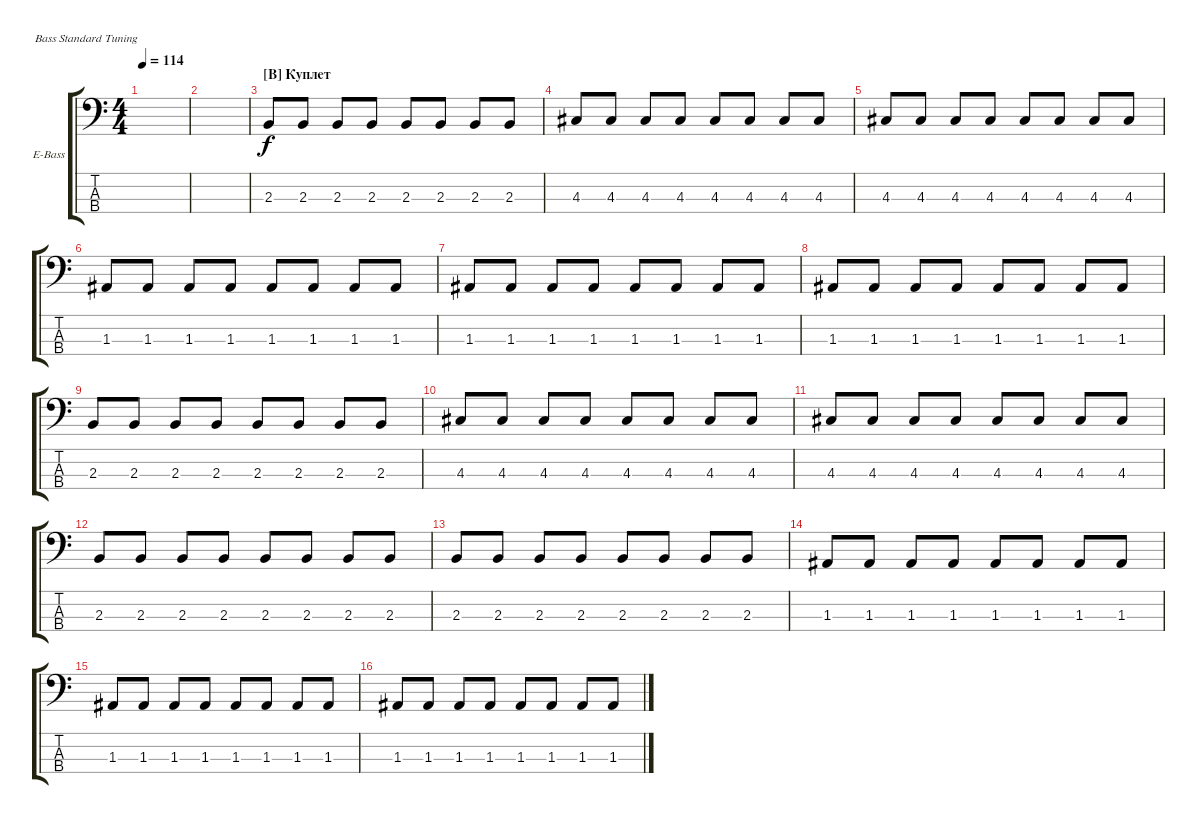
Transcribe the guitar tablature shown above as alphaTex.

\defaultSystemsLayout 4
\bracketExtendMode groupsimilarinstruments
\firstSystemTrackNameOrientation horizontal
\otherSystemsTrackNameOrientation horizontal
\track ("А. Андреев" "E-Bass") {instrument electricbassfinger}
\staff {score tabs}
\tuning (G2 D2 A1 E1)
\ts (4 4)
\tempo 114
\clef f4
\ks c
|
|
\section ("B" "Куплет")
2.3.8 2.3.8 2.3.8 2.3.8 2.3.8 2.3.8 2.3.8 2.3.8 |
4.3.8 4.3.8 4.3.8 4.3.8 4.3.8 4.3.8 4.3.8 4.3.8 |
4.3.8 4.3.8 4.3.8 4.3.8 4.3.8 4.3.8 4.3.8 4.3.8 |
1.3.8 1.3.8 1.3.8 1.3.8 1.3.8 1.3.8 1.3.8 1.3.8 |
1.3.8 1.3.8 1.3.8 1.3.8 1.3.8 1.3.8 1.3.8 1.3.8 |
1.3.8 1.3.8 1.3.8 1.3.8 1.3.8 1.3.8 1.3.8 1.3.8 |
2.3.8 2.3.8 2.3.8 2.3.8 2.3.8 2.3.8 2.3.8 2.3.8 |
4.3.8 4.3.8 4.3.8 4.3.8 4.3.8 4.3.8 4.3.8 4.3.8 |
4.3.8 4.3.8 4.3.8 4.3.8 4.3.8 4.3.8 4.3.8 4.3.8 |
2.3.8 2.3.8 2.3.8 2.3.8 2.3.8 2.3.8 2.3.8 2.3.8 |
2.3.8 2.3.8 2.3.8 2.3.8 2.3.8 2.3.8 2.3.8 2.3.8 |
1.3.8 1.3.8 1.3.8 1.3.8 1.3.8 1.3.8 1.3.8 1.3.8 |
1.3.8 1.3.8 1.3.8 1.3.8 1.3.8 1.3.8 1.3.8 1.3.8 |
1.3.8 1.3.8 1.3.8 1.3.8 1.3.8 1.3.8 1.3.8 1.3.8
